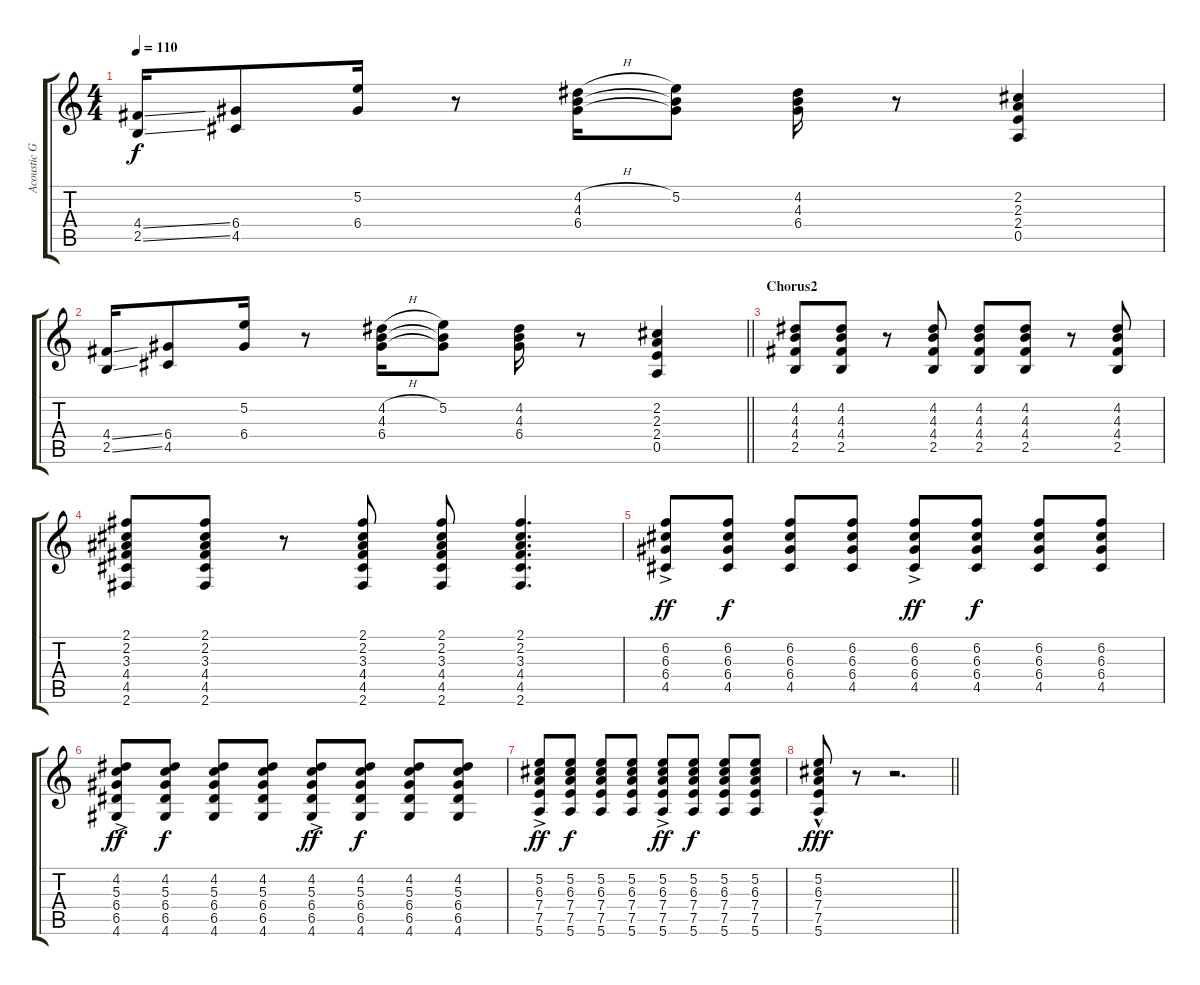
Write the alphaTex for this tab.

\track ("Acoustic Gtr" "Acoustic G") {instrument acousticguitarsteel}
\staff {score tabs}
\tuning (E4 B3 G3 D3 A2 E2) {hide}
\ts (4 4)
\tempo 110
\clef g2
\ks c
(4.4{ss} 2.5{ss}).16{dy f} (6.4 4.5).8 (5.2 6.4).16 r.8 (4.2{h} 4.3 6.4).16 (5.2 4.3{t} 6.4{t}).8 (4.2 4.3 6.4).16 r.8 (2.2 2.3 2.4 0.5).4 |
\barLineRight lightlight
(4.4{ss} 2.5{ss}).16 (6.4 4.5).8 (5.2 6.4).16 r.8 (4.2{h} 4.3 6.4).16 (5.2 4.3{t} 6.4{t}).8 (4.2 4.3 6.4).16 r.8 (2.2 2.3 2.4 0.5).4 |
\section ("" "Chorus2")
(4.2 4.3 4.4 2.5).8 (4.2 4.3 4.4 2.5).8 r.8 (4.2 4.3 4.4 2.5).8 (4.2 4.3 4.4 2.5).8 (4.2 4.3 4.4 2.5).8 r.8 (4.2 4.3 4.4 2.5).8 |
(2.1 2.2 3.3 4.4 4.5 2.6).8 (2.1 2.2 3.3 4.4 4.5 2.6).8 r.8 (2.1 2.2 3.3 4.4 4.5 2.6).8 (2.1 2.2 3.3 4.4 4.5 2.6).8 (2.1 2.2 3.3 4.4 4.5 2.6).4{d} |
(6.2{ac} 6.3 6.4 4.5).8{dy ff} (6.2 6.3 6.4 4.5).8{dy f} (6.2 6.3 6.4 4.5).8 (6.2 6.3 6.4 4.5).8 (6.2{ac} 6.3{ac} 6.4{ac} 4.5{ac}).8{dy ff} (6.2 6.3 6.4 4.5).8{dy f} (6.2 6.3 6.4 4.5).8 (6.2 6.3 6.4 4.5).8 |
(4.2{ac} 5.3{ac} 6.4{ac} 6.5{ac} 4.6{ac}).8{dy ff} (4.2 5.3 6.4 6.5 4.6).8{dy f} (4.2 5.3 6.4 6.5 4.6).8 (4.2 5.3 6.4 6.5 4.6).8 (4.2{ac} 5.3{ac} 6.4{ac} 6.5{ac} 4.6{ac}).8{dy ff} (4.2 5.3 6.4 6.5 4.6).8{dy f} (4.2 5.3 6.4 6.5 4.6).8 (4.2 5.3 6.4 6.5 4.6).8 |
(5.2{ac} 6.3{ac} 7.4{ac} 7.5{ac} 5.6{ac}).8{dy ff} (5.2 6.3 7.4 7.5 5.6).8{dy f} (5.2 6.3 7.4 7.5 5.6).8 (5.2 6.3 7.4 7.5 5.6).8 (5.2{ac} 6.3{ac} 7.4{ac} 7.5{ac} 5.6{ac}).8{dy ff} (5.2 6.3 7.4 7.5 5.6).8{dy f} (5.2 6.3 7.4 7.5 5.6).8 (5.2 6.3 7.4 7.5 5.6).8 |
\barLineRight lightlight
(5.2{hac} 6.3{hac} 7.4{hac} 7.5{hac} 5.6{hac}).8{dy fff} r.8 r.2{d}
